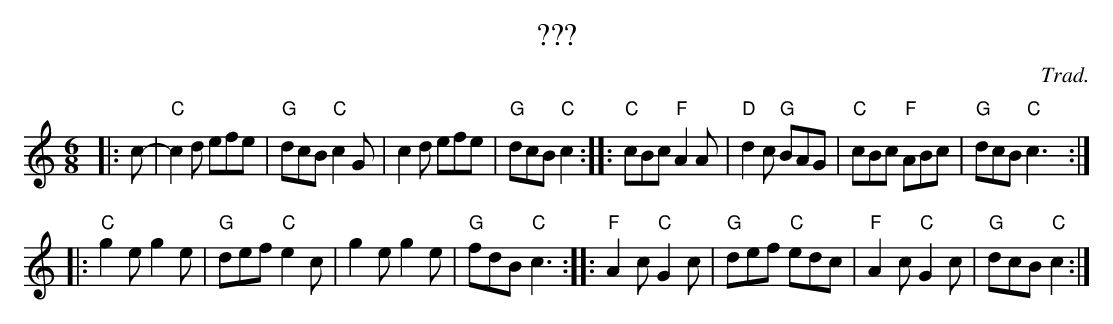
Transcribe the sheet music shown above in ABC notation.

X:1
C: Trad.
T: ???
P:
M: 6/8
L: 1/8
K: C
|:c-|"C"c2d efe|"G"dcB "C"c2G|c2d efe|"G"dcB"C"c2:||:"C"cBc "F"A2A|"D"d2 c "G"BAG|"C"cBc "F"ABc|"G"dcB "C"c3:|
|:"C"g2 e g2 e|"G"def "C"e2c|g2 e g2e|"G"fdB "C"c3:||:"F"A2 c "C"G2 c|"G"def "C"edc|"F"A2 c "C"G2 c|"G"dcB "C"c2:|
